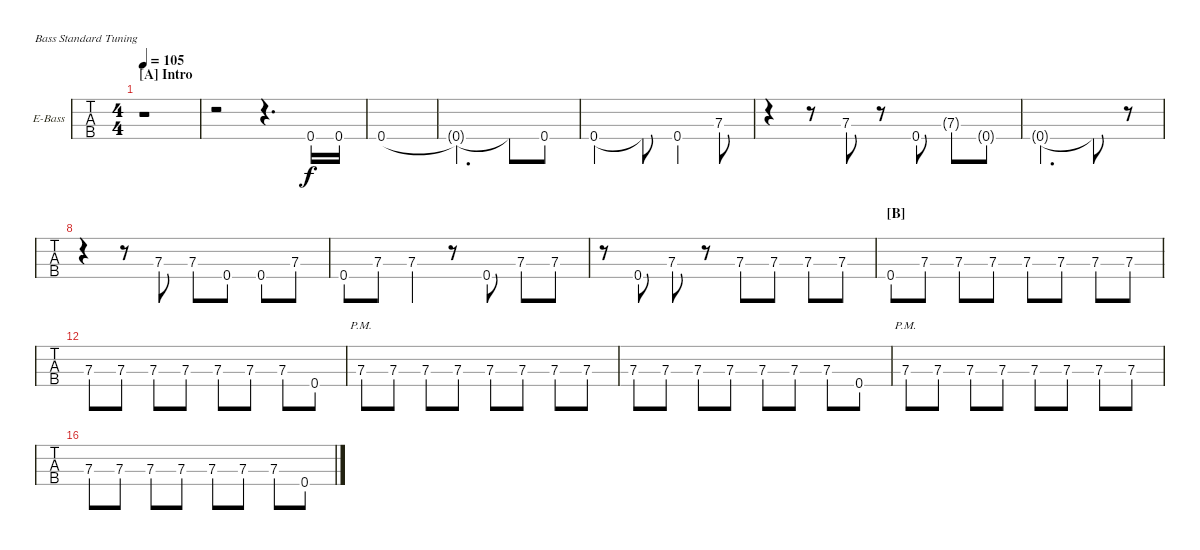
\bracketExtendMode nobrackets
\firstSystemTrackNameOrientation horizontal
\otherSystemsTrackNameOrientation horizontal
\defaultBarNumberDisplay FirstOfSystem
\track ("Bass" "E-Bass") {instrument electricbassfinger}
\staff {tabs}
\tuning (G2 D2 A1 E1)
\ts (4 4)
\beaming (8 2 2 2 2)
\section ("A" "Intro")
\tempo 105
\clef f4
\ks c
r.1{dy f instrument electricbassfinger} |
r.2 r.4{d} 0.4.16 0.4.16 |
0.4.1 |
0.4{t}.2{d} 0.4{t}.8 0.4.8 |
0.4.2 0.4{t}.8 0.4.4 7.3.8 |
r.4 r.8 7.3.8 r.8 0.4.8 7.3{g}.8 0.4{g}.8 |
0.4{g}.2{d} 0.4{t}.8 r.8 |
r.4 r.8 7.3.8 7.3.8 0.4.8 0.4.8 7.3.8 |
0.4.8 7.3.8 7.3.4 r.8 0.4.8 7.3.8 7.3.8 |
r.8 0.4.8 7.3.8 r.8 7.3.8 7.3.8 7.3.8 7.3.8 |
\section ("B" "")
0.4.8 7.3.8 7.3.8 7.3.8 7.3.8 7.3.8 7.3.8 7.3.8 |
7.3.8 7.3.8 7.3.8 7.3.8 7.3.8 7.3.8 7.3.8 0.4.8 |
7.3{pm}.8 7.3.8 7.3.8 7.3.8 7.3.8 7.3.8 7.3.8 7.3.8 |
7.3.8 7.3.8 7.3.8 7.3.8 7.3.8 7.3.8 7.3.8 0.4.8 |
7.3{pm}.8 7.3.8 7.3.8 7.3.8 7.3.8 7.3.8 7.3.8 7.3.8 |
7.3.8 7.3.8 7.3.8 7.3.8 7.3.8 7.3.8 7.3.8 0.4.8
